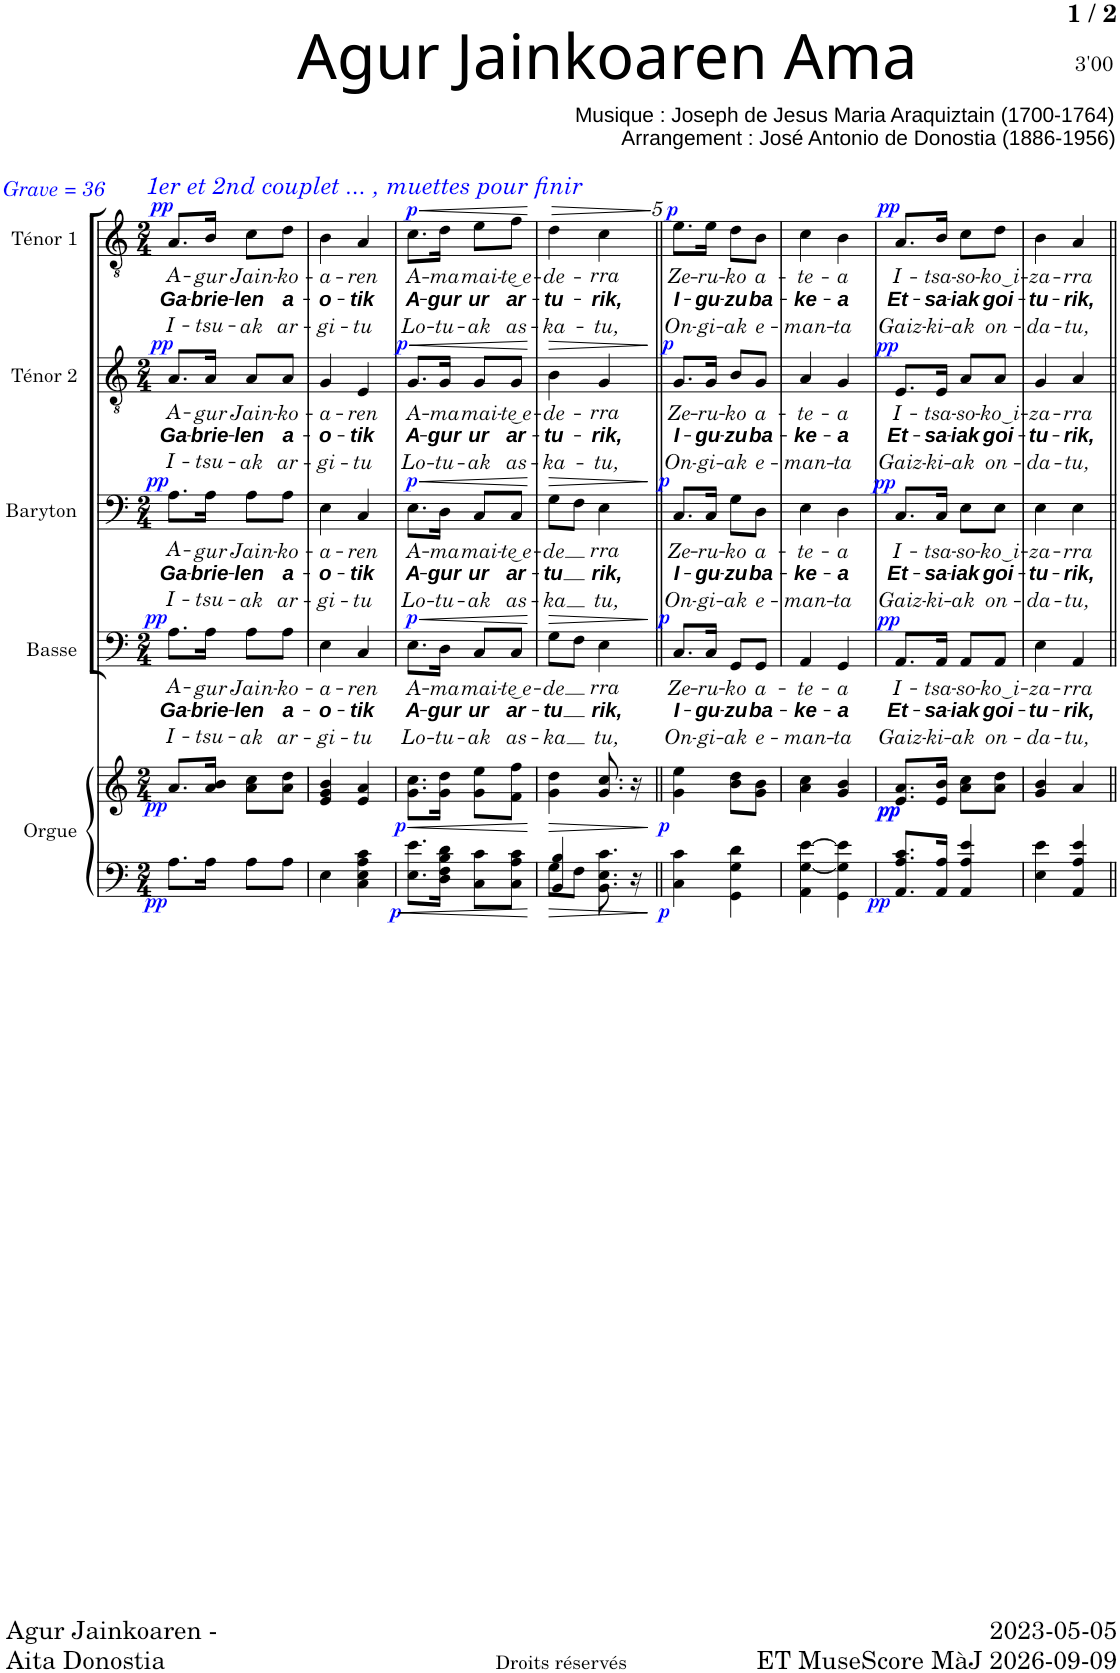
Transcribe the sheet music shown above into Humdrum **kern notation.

**kern	**kern	**dynam	**kern	**text	**text	**text	**dynam	**kern	**text	**text	**text	**dynam	**kern	**text	**text	**text	**dynam	**kern	**text	**text	**text	**dynam
*part5	*part5	*part5	*part4	*part4	*part4	*part4	*part4	*part3	*part3	*part3	*part3	*part3	*part2	*part2	*part2	*part2	*part2	*part1	*part1	*part1	*part1	*part1
*staff6	*staff5	*staff5/6	*staff4	*staff4	*staff4	*staff4	*staff4	*staff3	*staff3	*staff3	*staff3	*staff3	*staff2	*staff2	*staff2	*staff2	*staff2	*staff1	*staff1	*staff1	*staff1	*staff1
*I"Orgue	*	*	*I"Basse	*	*	*	*	*I"Baryton	*	*	*	*	*I"Ténor 2	*	*	*	*	*I"Ténor 1	*	*	*	*
*I'Org.	*	*	*I'B2	*	*	*	*	*I'B1	*	*	*	*	*I'T2	*	*	*	*	*I'T1	*	*	*	*
*clefF4	*clefG2	*	*clefF4	*	*	*	*	*clefF4	*	*	*	*	*clefGv2	*	*	*	*	*clefGv2	*	*	*	*
*k[]	*k[]	*	*k[]	*	*	*	*	*k[]	*	*	*	*	*k[]	*	*	*	*	*k[]	*	*	*	*
*M2/4	*M2/4	*	*M2/4	*	*	*	*	*M2/4	*	*	*	*	*M2/4	*	*	*	*	*M2/4	*	*	*	*
=1	=1	=1	=1	=1	=1	=1	=1	=1	=1	=1	=1	=1	=1	=1	=1	=1	=1	=1	=1	=1	=1	=1
!	!	!	!	!	!	!	!	!	!	!	!	!	!	!	!	!	!	!LO:TX:a:i:color=#0000FF:t=1er et 2nd couplet ... , muettes pour finir	!	!	!	!
!	!	!	!	!	!	!	!	!	!	!	!	!	!	!	!	!	!	!LO:TX:a:i:color=#0000FF:t=Grave = 36	!	!	!	!
!	!	!LO:DY:b=2	!	!LO:LY:b	!LO:LY:b	!LO:LY:b	!	!	!LO:LY:b	!LO:LY:b	!LO:LY:b	!	!	!LO:LY:b	!LO:LY:b	!LO:LY:b	!	!	!LO:LY:b	!LO:LY:b	!LO:LY:b	!
!	!	!LO:DY:n=1:b	!	!	!	!	!LO:DY:a	!	!	!	!	!LO:DY:a	!	!	!	!	!LO:DY:a	!	!	!	!	!LO:DY:a
8.A\L	8.a/L	pp pp	8.A\L	A-	Ga-	I-	pp	8.A\L	A-	Ga-	I-	pp	8.A/L	A-	Ga-	I-	pp	8.A/L	A-	Ga-	I-	pp
!	!	!	!	!LO:LY:b	!LO:LY:b	!LO:LY:b	!	!	!LO:LY:b	!LO:LY:b	!LO:LY:b	!	!	!LO:LY:b	!LO:LY:b	!LO:LY:b	!	!	!LO:LY:b	!LO:LY:b	!LO:LY:b	!
16A\Jk	16a/ 16b/Jk	.	16A\Jk	-gur	-brie-	-tsu-	.	16A\Jk	-gur	-brie-	-tsu-	.	16A/Jk	-gur	-brie-	-tsu-	.	16B/Jk	-gur	-brie-	-tsu-	.
!	!	!	!	!LO:LY:b	!LO:LY:b	!LO:LY:b	!	!	!LO:LY:b	!LO:LY:b	!LO:LY:b	!	!	!LO:LY:b	!LO:LY:b	!LO:LY:b	!	!	!LO:LY:b	!LO:LY:b	!LO:LY:b	!
8A\L	8a\ 8cc\L	.	8A\L	Jain-	-len	-ak	.	8A\L	Jain-	-len	-ak	.	8A/L	Jain-	-len	-ak	.	8c\L	Jain-	-len	-ak	.
!	!	!	!	!LO:LY:b	!LO:LY:b	!LO:LY:b	!	!	!LO:LY:b	!LO:LY:b	!LO:LY:b	!	!	!LO:LY:b	!LO:LY:b	!LO:LY:b	!	!	!LO:LY:b	!LO:LY:b	!LO:LY:b	!
8A\J	8a\ 8dd\J	.	8A\J	-ko-	a-	ar-	.	8A\J	-ko-	a-	ar-	.	8A/J	-ko-	a-	ar-	.	8d\J	-ko-	a-	ar-	.
=2	=2	=2	=2	=2	=2	=2	=2	=2	=2	=2	=2	=2	=2	=2	=2	=2	=2	=2	=2	=2	=2	=2
!	!	!	!	!LO:LY:b	!LO:LY:b	!LO:LY:b	!	!	!LO:LY:b	!LO:LY:b	!LO:LY:b	!	!	!LO:LY:b	!LO:LY:b	!LO:LY:b	!	!	!LO:LY:b	!LO:LY:b	!LO:LY:b	!
4E\	4e/ 4g/ 4b/	.	4E\	-a-	-o-	-gi-	.	4E\	-a-	-o-	-gi-	.	4G/	-a-	-o-	-gi-	.	4B\	-a-	-o-	-gi-	.
!	!	!	!	!LO:LY:b	!LO:LY:b	!LO:LY:b	!	!	!LO:LY:b	!LO:LY:b	!LO:LY:b	!	!	!LO:LY:b	!LO:LY:b	!LO:LY:b	!	!	!LO:LY:b	!LO:LY:b	!LO:LY:b	!
4C\ 4E\ 4A\ 4c\	4e/ 4a/	.	4C/	-ren	-tik	-tu	.	4C/	-ren	-tik	-tu	.	4E/	-ren	-tik	-tu	.	4A/	-ren	-tik	-tu	.
=3	=3	=3	=3	=3	=3	=3	=3	=3	=3	=3	=3	=3	=3	=3	=3	=3	=3	=3	=3	=3	=3	=3
!	!	!LO:HP:b	!	!LO:LY:b	!LO:LY:b	!LO:LY:b	!LO:HP:b	!	!LO:LY:b	!LO:LY:b	!LO:LY:b	!LO:HP:b	!	!LO:LY:b	!LO:LY:b	!LO:LY:b	!LO:HP:b	!	!LO:LY:b	!LO:LY:b	!LO:LY:b	!LO:HP:b
!	!	!LO:DY:n=1:b=2	!	!	!	!	!	!	!	!	!	!	!	!	!	!	!	!	!	!	!	!
!	!	!LO:DY:n=2:b	!	!	!	!	!LO:DY:n=1:a	!	!	!	!	!LO:DY:n=1:a	!	!	!	!	!LO:DY:n=1:a	!	!	!	!	!LO:DY:n=1:a
8.E\ 8.e\L	8.g\ 8.cc\L	< p p	8.E\L	A-	A-	Lo-	< p	8.E\L	A-	A-	Lo-	< p	8.G/L	A-	A-	Lo-	< p	8.c\L	A-	A-	Lo-	< p
!	!	!	!	!LO:LY:b	!LO:LY:b	!LO:LY:b	!	!	!LO:LY:b	!LO:LY:b	!LO:LY:b	!	!	!LO:LY:b	!LO:LY:b	!LO:LY:b	!	!	!LO:LY:b	!LO:LY:b	!LO:LY:b	!
16D\ 16F\ 16B\ 16d\Jk	16g\ 16dd\Jk	.	16D\Jk	-ma	-gur	-tu-	.	16D\Jk	-ma	-gur	-tu-	.	16G/Jk	-ma	-gur	-tu-	.	16d\Jk	-ma	-gur	-tu-	.
!	!	!	!	!LO:LY:b	!LO:LY:b	!LO:LY:b	!	!	!LO:LY:b	!LO:LY:b	!LO:LY:b	!	!	!LO:LY:b	!LO:LY:b	!LO:LY:b	!	!	!LO:LY:b	!LO:LY:b	!LO:LY:b	!
8C\ 8c\L	8g\ 8ee\L	.	8C/L	mai-	ur	-ak	.	8C/L	mai-	ur	-ak	.	8G/L	mai-	ur	-ak	.	8e\L	mai-	ur	-ak	.
!	!	!	!	!LO:LY:b	!LO:LY:b	!LO:LY:b	!	!	!LO:LY:b	!LO:LY:b	!LO:LY:b	!	!	!LO:LY:b	!LO:LY:b	!LO:LY:b	!	!	!LO:LY:b	!LO:LY:b	!LO:LY:b	!
8C\ 8A\ 8c\J	8f\ 8ff\J	.	8C/J	-te͜ e-	ar-	as-	.	8C/J	-te͜ e-	ar-	as-	.	8G/J	-te͜ e-	ar-	as-	.	8f\J	-te͜ e-	ar-	as-	.
.	.	[	.	.	.	.	[	.	.	.	.	[	.	.	.	.	[	.	.	.	.	[
=4	=4	=4	=4	=4	=4	=4	=4	=4	=4	=4	=4	=4	=4	=4	=4	=4	=4	=4	=4	=4	=4	=4
*^	*	*	*	*	*	*	*	*	*	*	*	*	*	*	*	*	*	*	*	*	*	*
!	!	!	!LO:HP:b	!	!LO:LY:b	!LO:LY:b	!LO:LY:b	!LO:HP:b	!	!LO:LY:b	!LO:LY:b	!LO:LY:b	!LO:HP:b	!	!LO:LY:b	!LO:LY:b	!LO:LY:b	!LO:HP:b	!	!LO:LY:b	!LO:LY:b	!LO:LY:b	!LO:HP:b
4BB/ 4B/	8G\L	4g\ 4dd\	>	8G\L	-de	-tu	-ka	>	8G\L	-de	-tu	-ka	>	4B\	-de-	-tu-	-ka-	>	4d\	-de-	-tu-	-ka-	>
.	8F\J	.	.	8F\J	.	.	.	.	8F\J	.	.	.	.	.	.	.	.	.	.	.	.	.	.
!	!	!	!	!	!LO:LY:b	!LO:LY:b	!LO:LY:b	!	!	!LO:LY:b	!LO:LY:b	!LO:LY:b	!	!	!LO:LY:b	!LO:LY:b	!LO:LY:b	!	!	!LO:LY:b	!LO:LY:b	!LO:LY:b	!
8.BB\ 8.E\ 8.c\	4ryy	8.g/ 8.cc/	.	4E\	rra	rik,	tu,	.	4E\	rra	rik,	tu,	.	4G/	-rra	-rik,	-tu,	.	4c\	-rra	-rik,	-tu,	.
16r	.	16r	.	.	.	.	.	.	.	.	.	.	.	.	.	.	.	.	.	.	.	.	.
*v	*v	*	*	*	*	*	*	*	*	*	*	*	*	*	*	*	*	*	*	*	*	*	*
.	.	]	.	.	.	.	]	.	.	.	.	]	.	.	.	.	]	.	.	.	.	]
=5||	=5||	=5||	=5||	=5||	=5||	=5||	=5||	=5||	=5||	=5||	=5||	=5||	=5||	=5||	=5||	=5||	=5||	=5||	=5||	=5||	=5||	=5||
!	!	!LO:DY:b=2	!	!LO:LY:b	!LO:LY:b	!LO:LY:b	!	!	!LO:LY:b	!LO:LY:b	!LO:LY:b	!	!	!LO:LY:b	!LO:LY:b	!LO:LY:b	!	!	!LO:LY:b	!LO:LY:b	!LO:LY:b	!
!	!	!LO:DY:n=1:b	!	!	!	!	!LO:DY:a	!	!	!	!	!LO:DY:a	!	!	!	!	!LO:DY:a	!	!	!	!	!LO:DY:a
4C\ 4c\	4g\ 4ee\	p p	8.C/L	Ze-	I-	On-	p	8.C/L	Ze-	I-	On-	p	8.G/L	Ze-	I-	On-	p	8.e\L	Ze-	I-	On-	p
!	!	!	!	!LO:LY:b	!LO:LY:b	!LO:LY:b	!	!	!LO:LY:b	!LO:LY:b	!LO:LY:b	!	!	!LO:LY:b	!LO:LY:b	!LO:LY:b	!	!	!LO:LY:b	!LO:LY:b	!LO:LY:b	!
.	.	.	16C/Jk	-ru-	-gu-	-gi-	.	16C/Jk	-ru-	-gu-	-gi-	.	16G/Jk	-ru-	-gu-	-gi-	.	16e\Jk	-ru-	-gu-	-gi-	.
!	!	!	!	!LO:LY:b	!LO:LY:b	!LO:LY:b	!	!	!LO:LY:b	!LO:LY:b	!LO:LY:b	!	!	!LO:LY:b	!LO:LY:b	!LO:LY:b	!	!	!LO:LY:b	!LO:LY:b	!LO:LY:b	!
4GG\ 4G\ 4d\	8b\ 8dd\L	.	8GG/L	-ko	-zu	-ak	.	8G\L	-ko	-zu	-ak	.	8B/L	-ko	-zu	-ak	.	8d\L	-ko	-zu	-ak	.
!	!	!	!	!LO:LY:b	!LO:LY:b	!LO:LY:b	!	!	!LO:LY:b	!LO:LY:b	!LO:LY:b	!	!	!LO:LY:b	!LO:LY:b	!LO:LY:b	!	!	!LO:LY:b	!LO:LY:b	!LO:LY:b	!
.	8g\ 8b\J	.	8GG/J	a-	ba-	e-	.	8D\J	a-	ba-	e-	.	8G/J	a-	ba-	e-	.	8B\J	a-	ba-	e-	.
=6	=6	=6	=6	=6	=6	=6	=6	=6	=6	=6	=6	=6	=6	=6	=6	=6	=6	=6	=6	=6	=6	=6
!	!	!	!	!LO:LY:b	!LO:LY:b	!LO:LY:b	!	!	!LO:LY:b	!LO:LY:b	!LO:LY:b	!	!	!LO:LY:b	!LO:LY:b	!LO:LY:b	!	!	!LO:LY:b	!LO:LY:b	!LO:LY:b	!
4AA\ [4G\ [4e\	4a\ 4cc\	.	4AA/	-te-	-ke-	-man-	.	4E\	-te-	-ke-	-man-	.	4A/	-te-	-ke-	-man-	.	4c\	-te-	-ke-	-man-	.
!	!	!	!	!LO:LY:b	!LO:LY:b	!LO:LY:b	!	!	!LO:LY:b	!LO:LY:b	!LO:LY:b	!	!	!LO:LY:b	!LO:LY:b	!LO:LY:b	!	!	!LO:LY:b	!LO:LY:b	!LO:LY:b	!
4GG\ 4G\] 4e\]	4g/ 4b/	.	4GG/	-a	-a	-ta	.	4D\	-a	-a	-ta	.	4G/	-a	-a	-ta	.	4B\	-a	-a	-ta	.
=7	=7	=7	=7	=7	=7	=7	=7	=7	=7	=7	=7	=7	=7	=7	=7	=7	=7	=7	=7	=7	=7	=7
!	!	!LO:DY:b=2	!	!LO:LY:b	!LO:LY:b	!LO:LY:b	!	!	!LO:LY:b	!LO:LY:b	!LO:LY:b	!	!	!LO:LY:b	!LO:LY:b	!LO:LY:b	!	!	!LO:LY:b	!LO:LY:b	!LO:LY:b	!
!	!	!LO:DY:n=1:b	!	!	!	!	!	!	!	!	!	!	!	!	!	!	!	!	!	!	!	!
!	!	!LO:DY:n=2:b	!	!	!	!	!LO:DY:a	!	!	!	!	!LO:DY:a	!	!	!	!	!LO:DY:a	!	!	!	!	!LO:DY:a
8.AA/ 8.A/ 8.c/L	8.e/ 8.a/L	pp pp pp	8.AA/L	I-	Et-	Gaiz-	pp	8.C/L	I-	Et-	Gaiz-	pp	8.E/L	I-	Et-	Gaiz-	pp	8.A/L	I-	Et-	Gaiz-	pp
!	!	!	!	!LO:LY:b	!LO:LY:b	!LO:LY:b	!	!	!LO:LY:b	!LO:LY:b	!LO:LY:b	!	!	!LO:LY:b	!LO:LY:b	!LO:LY:b	!	!	!LO:LY:b	!LO:LY:b	!LO:LY:b	!
16AA/ 16A/Jk	16e/ 16b/Jk	.	16AA/Jk	-tsa-	-sa-	-ki-	.	16C/Jk	-tsa-	-sa-	-ki-	.	16E/Jk	-tsa-	-sa-	-ki-	.	16B/Jk	-tsa-	-sa-	-ki-	.
!	!	!	!	!LO:LY:b	!LO:LY:b	!LO:LY:b	!	!	!LO:LY:b	!LO:LY:b	!LO:LY:b	!	!	!LO:LY:b	!LO:LY:b	!LO:LY:b	!	!	!LO:LY:b	!LO:LY:b	!LO:LY:b	!
4AA/ 4A/ 4e/	8a\ 8cc\L	.	8AA/L	-so-	-iak	-ak	.	8E\L	-so-	-iak	-ak	.	8A/L	-so-	-iak	-ak	.	8c\L	-so-	-iak	-ak	.
!	!	!	!	!LO:LY:b	!LO:LY:b	!LO:LY:b	!	!	!LO:LY:b	!LO:LY:b	!LO:LY:b	!	!	!LO:LY:b	!LO:LY:b	!LO:LY:b	!	!	!LO:LY:b	!LO:LY:b	!LO:LY:b	!
.	8a\ 8dd\J	.	8AA/J	-ko ͜ i-	goi-	on-	.	8E\J	-ko ͜ i-	goi-	on-	.	8A/J	-ko ͜ i-	goi-	on-	.	8d\J	-ko ͜ i-	goi-	on-	.
=8	=8	=8	=8	=8	=8	=8	=8	=8	=8	=8	=8	=8	=8	=8	=8	=8	=8	=8	=8	=8	=8	=8
!	!	!	!	!LO:LY:b	!LO:LY:b	!LO:LY:b	!	!	!LO:LY:b	!LO:LY:b	!LO:LY:b	!	!	!LO:LY:b	!LO:LY:b	!LO:LY:b	!	!	!LO:LY:b	!LO:LY:b	!LO:LY:b	!
4E\ 4e\	4g/ 4b/	.	4E\	-za-	-tu-	-da-	.	4E\	-za-	-tu-	-da-	.	4G/	-za-	-tu-	-da-	.	4B\	-za-	-tu-	-da-	.
!	!	!	!	!LO:LY:b	!LO:LY:b	!LO:LY:b	!	!	!LO:LY:b	!LO:LY:b	!LO:LY:b	!	!	!LO:LY:b	!LO:LY:b	!LO:LY:b	!	!	!LO:LY:b	!LO:LY:b	!LO:LY:b	!
4AA/ 4A/ 4e/	4a/	.	4AA/	-rra	-rik,	-tu,	.	4E\	-rra	-rik,	-tu,	.	4A/	-rra	-rik,	-tu,	.	4A/	-rra	-rik,	-tu,	.
=||	=||	=||	=||	=||	=||	=||	=||	=||	=||	=||	=||	=||	=||	=||	=||	=||	=||	=||	=||	=||	=||	=||
*-	*-	*-	*-	*-	*-	*-	*-	*-	*-	*-	*-	*-	*-	*-	*-	*-	*-	*-	*-	*-	*-	*-
